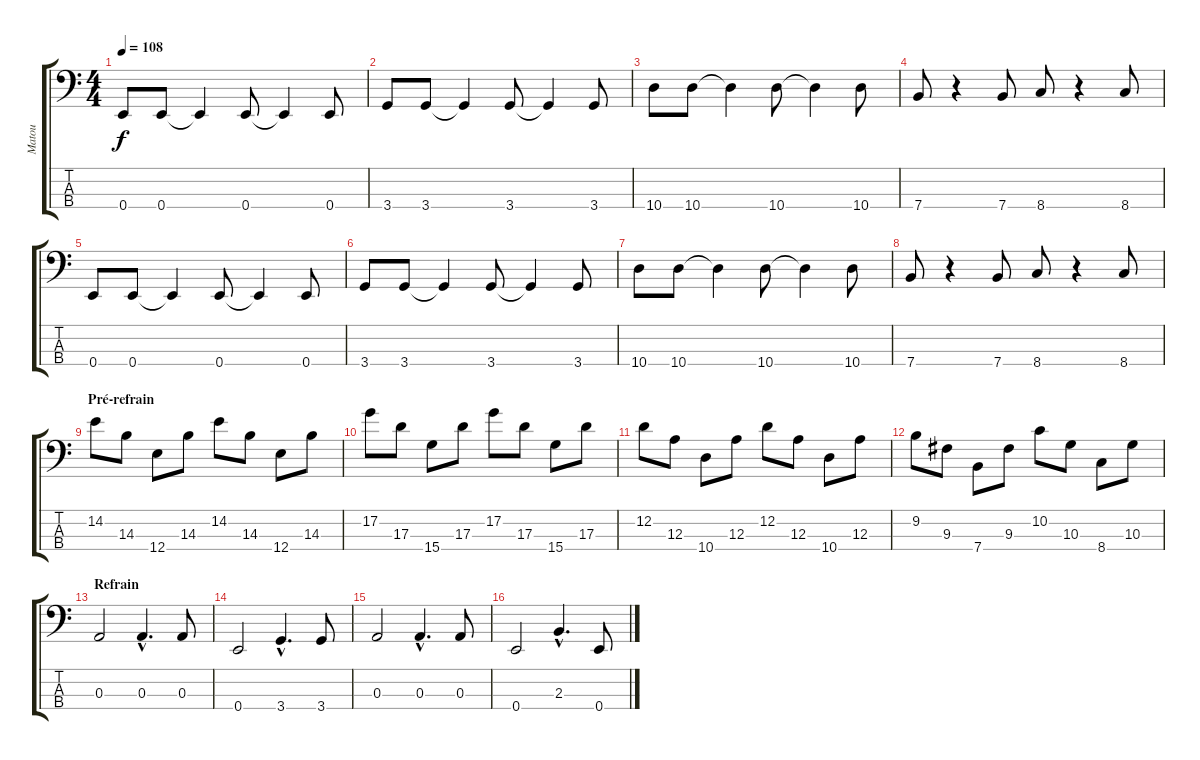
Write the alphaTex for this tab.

\track ("Matou" "Matou") {instrument electricbassfinger}
\staff {score tabs}
\tuning (G2 D2 A1 E1) {hide}
\ts (4 4)
\tempo 108
\clef f4
\ks c
0.4.8{dy f} 0.4.8 0.4{t}.4 0.4.8 0.4{t}.4 0.4.8 |
3.4.8 3.4.8 3.4{t}.4 3.4.8 3.4{t}.4 3.4.8 |
10.4.8 10.4.8 10.4{t}.4 10.4.8 10.4{t}.4 10.4.8 |
7.4.8 r.4 7.4.8 8.4.8 r.4 8.4.8 |
0.4.8 0.4.8 0.4{t}.4 0.4.8 0.4{t}.4 0.4.8 |
3.4.8 3.4.8 3.4{t}.4 3.4.8 3.4{t}.4 3.4.8 |
10.4.8 10.4.8 10.4{t}.4 10.4.8 10.4{t}.4 10.4.8 |
7.4.8 r.4 7.4.8 8.4.8 r.4 8.4.8 |
\section ("" "Pré-refrain")
14.2.8 14.3.8 12.4.8 14.3.8 14.2.8 14.3.8 12.4.8 14.3.8 |
17.2.8 17.3.8 15.4.8 17.3.8 17.2.8 17.3.8 15.4.8 17.3.8 |
12.2.8 12.3.8 10.4.8 12.3.8 12.2.8 12.3.8 10.4.8 12.3.8 |
9.2.8 9.3.8 7.4.8 9.3.8 10.2.8 10.3.8 8.4.8 10.3.8 |
\section ("" "Refrain")
0.3.2 0.3{hac}.4{d} 0.3.8 |
0.4.2 3.4{hac}.4{d} 3.4.8 |
0.3.2 0.3{hac}.4{d} 0.3.8 |
0.4.2 2.3{hac}.4{d} 0.4.8
